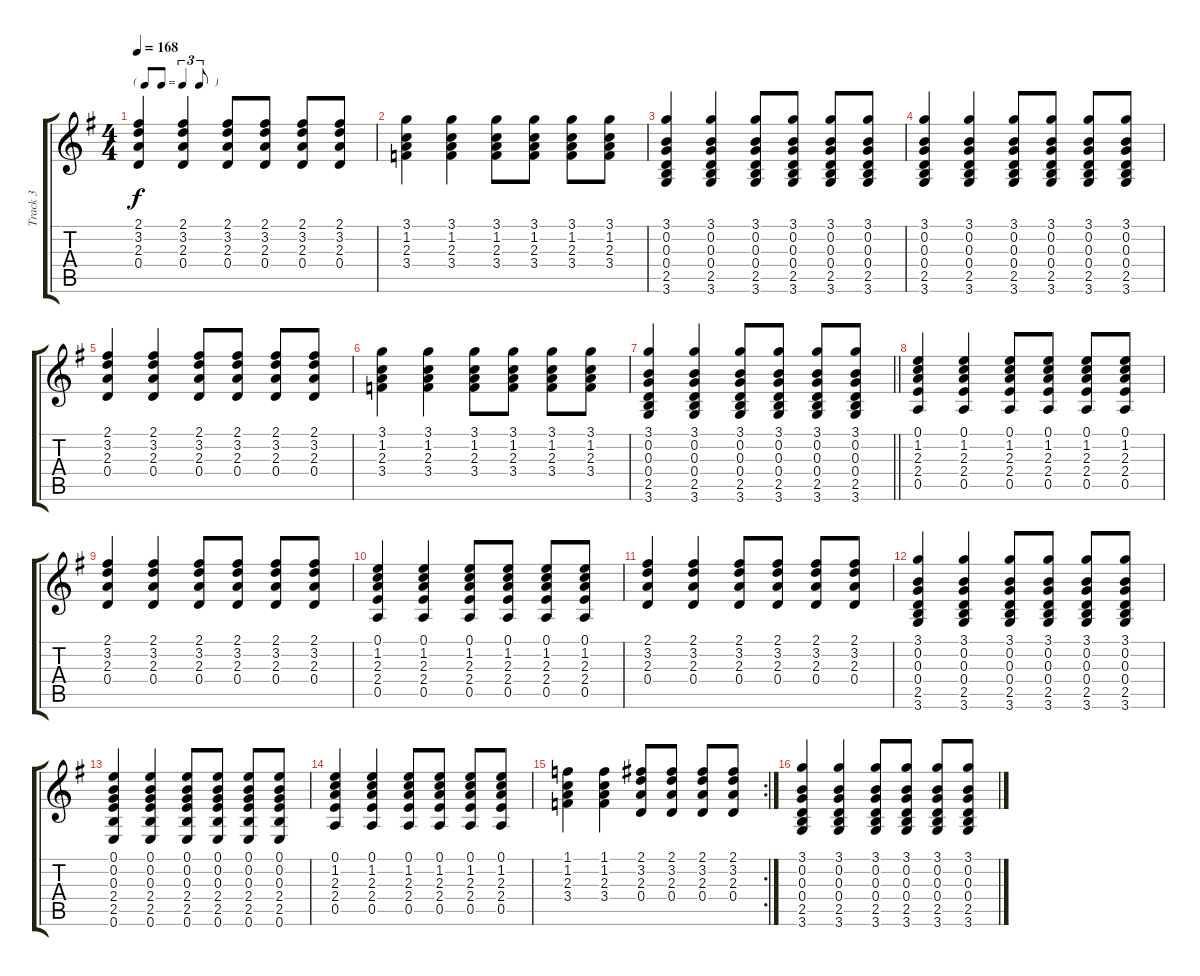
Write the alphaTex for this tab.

\track ("Track 3" "Track 3") {instrument acousticguitarsteel}
\staff {score tabs}
\tuning (E4 B3 G3 D3 A2 E2) {hide}
\ts (4 4)
\tf triplet8th
\tempo 168
\clef g2
\ks g
(2.1 3.2 2.3 0.4).4{dy f} (2.1 3.2 2.3 0.4).4 (2.1 3.2 2.3 0.4).8 (2.1 3.2 2.3 0.4).8 (2.1 3.2 2.3 0.4).8 (2.1 3.2 2.3 0.4).8 |
(3.1 1.2 2.3 3.4).4 (3.1 1.2 2.3 3.4).4 (3.1 1.2 2.3 3.4).8 (3.1 1.2 2.3 3.4).8 (3.1 1.2 2.3 3.4).8 (3.1 1.2 2.3 3.4).8 |
(3.1 0.2 0.3 0.4 2.5 3.6).4 (3.1 0.2 0.3 0.4 2.5 3.6).4 (3.1 0.2 0.3 0.4 2.5 3.6).8 (3.1 0.2 0.3 0.4 2.5 3.6).8 (3.1 0.2 0.3 0.4 2.5 3.6).8 (3.1 0.2 0.3 0.4 2.5 3.6).8 |
(3.1 0.2 0.3 0.4 2.5 3.6).4 (3.1 0.2 0.3 0.4 2.5 3.6).4 (3.1 0.2 0.3 0.4 2.5 3.6).8 (3.1 0.2 0.3 0.4 2.5 3.6).8 (3.1 0.2 0.3 0.4 2.5 3.6).8 (3.1 0.2 0.3 0.4 2.5 3.6).8 |
(2.1 3.2 2.3 0.4).4 (2.1 3.2 2.3 0.4).4 (2.1 3.2 2.3 0.4).8 (2.1 3.2 2.3 0.4).8 (2.1 3.2 2.3 0.4).8 (2.1 3.2 2.3 0.4).8 |
(3.1 1.2 2.3 3.4).4 (3.1 1.2 2.3 3.4).4 (3.1 1.2 2.3 3.4).8 (3.1 1.2 2.3 3.4).8 (3.1 1.2 2.3 3.4).8 (3.1 1.2 2.3 3.4).8 |
\barLineRight lightlight
(3.1 0.2 0.3 0.4 2.5 3.6).4 (3.1 0.2 0.3 0.4 2.5 3.6).4 (3.1 0.2 0.3 0.4 2.5 3.6).8 (3.1 0.2 0.3 0.4 2.5 3.6).8 (3.1 0.2 0.3 0.4 2.5 3.6).8 (3.1 0.2 0.3 0.4 2.5 3.6).8 |
(0.1 1.2 2.3 2.4 0.5).4 (0.1 1.2 2.3 2.4 0.5).4 (0.1 1.2 2.3 2.4 0.5).8 (0.1 1.2 2.3 2.4 0.5).8 (0.1 1.2 2.3 2.4 0.5).8 (0.1 1.2 2.3 2.4 0.5).8 |
(2.1 3.2 2.3 0.4).4 (2.1 3.2 2.3 0.4).4 (2.1 3.2 2.3 0.4).8 (2.1 3.2 2.3 0.4).8 (2.1 3.2 2.3 0.4).8 (2.1 3.2 2.3 0.4).8 |
(0.1 1.2 2.3 2.4 0.5).4 (0.1 1.2 2.3 2.4 0.5).4 (0.1 1.2 2.3 2.4 0.5).8 (0.1 1.2 2.3 2.4 0.5).8 (0.1 1.2 2.3 2.4 0.5).8 (0.1 1.2 2.3 2.4 0.5).8 |
(2.1 3.2 2.3 0.4).4 (2.1 3.2 2.3 0.4).4 (2.1 3.2 2.3 0.4).8 (2.1 3.2 2.3 0.4).8 (2.1 3.2 2.3 0.4).8 (2.1 3.2 2.3 0.4).8 |
(3.1 0.2 0.3 0.4 2.5 3.6).4 (3.1 0.2 0.3 0.4 2.5 3.6).4 (3.1 0.2 0.3 0.4 2.5 3.6).8 (3.1 0.2 0.3 0.4 2.5 3.6).8 (3.1 0.2 0.3 0.4 2.5 3.6).8 (3.1 0.2 0.3 0.4 2.5 3.6).8 |
(0.1 0.2 0.3 2.4 2.5 0.6).4 (0.1 0.2 0.3 2.4 2.5 0.6).4 (0.1 0.2 0.3 2.4 2.5 0.6).8 (0.1 0.2 0.3 2.4 2.5 0.6).8 (0.1 0.2 0.3 2.4 2.5 0.6).8 (0.1 0.2 0.3 2.4 2.5 0.6).8 |
(0.1 1.2 2.3 2.4 0.5).4 (0.1 1.2 2.3 2.4 0.5).4 (0.1 1.2 2.3 2.4 0.5).8 (0.1 1.2 2.3 2.4 0.5).8 (0.1 1.2 2.3 2.4 0.5).8 (0.1 1.2 2.3 2.4 0.5).8 |
\rc 2
(1.1 1.2 2.3 3.4).4 (1.1 1.2 2.3 3.4).4 (2.1 3.2 2.3 0.4).8 (2.1 3.2 2.3 0.4).8 (2.1 3.2 2.3 0.4).8 (2.1 3.2 2.3 0.4).8 |
(3.1 0.2 0.3 0.4 2.5 3.6).4 (3.1 0.2 0.3 0.4 2.5 3.6).4 (3.1 0.2 0.3 0.4 2.5 3.6).8 (3.1 0.2 0.3 0.4 2.5 3.6).8 (3.1 0.2 0.3 0.4 2.5 3.6).8 (3.1 0.2 0.3 0.4 2.5 3.6).8
